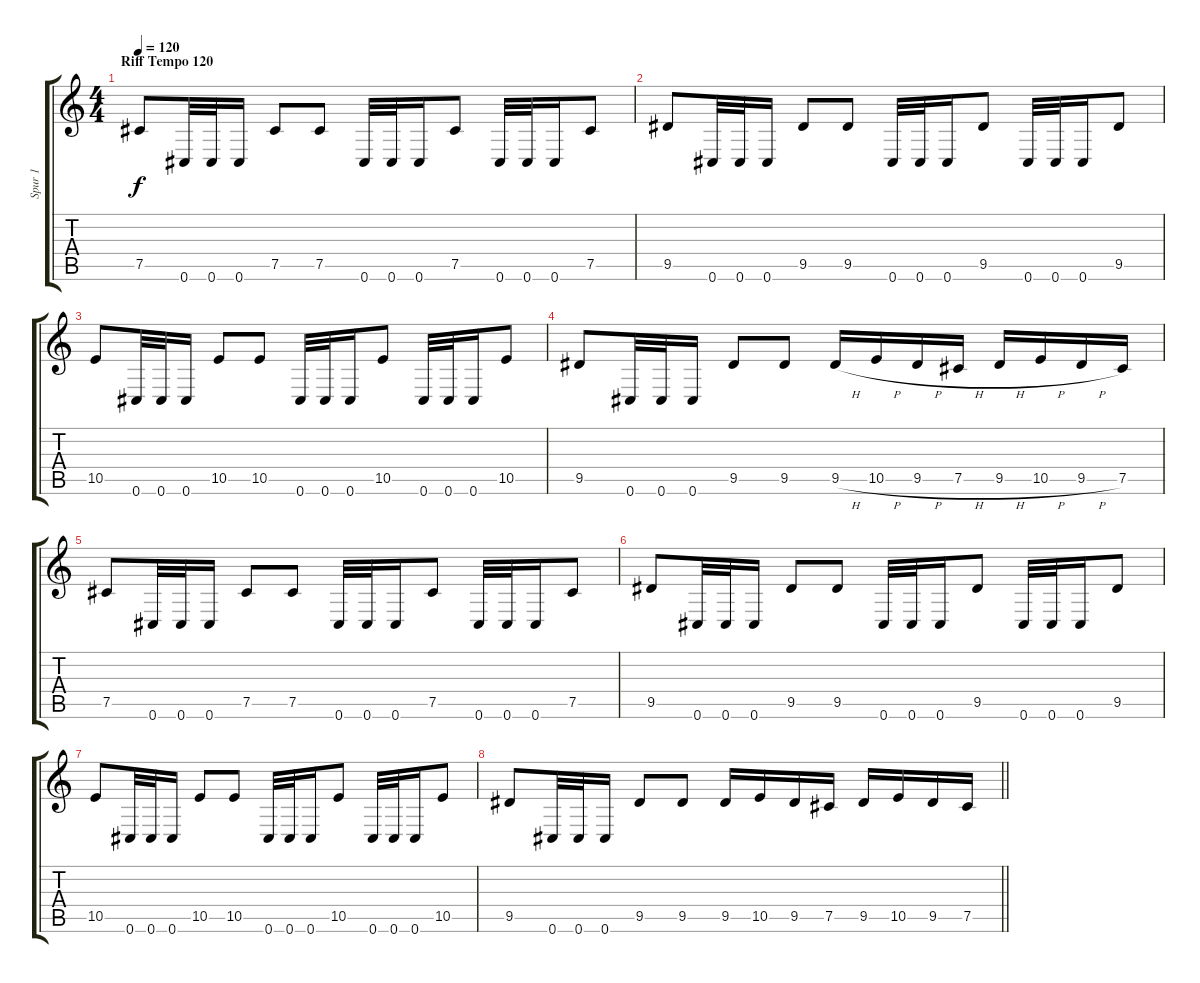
\track ("Spur 1" "Spur 1") {instrument distortionguitar}
\staff {score tabs}
\tuning (Db4 Ab3 E3 B2 Gb2 Db2) {hide}
\ts (4 4)
\section ("" "Riff Tempo 120")
\tempo 120
\clef g2
\ks c
7.5.8{dy f} 0.6.32 0.6.32 0.6.16 7.5.8 7.5.8 0.6.32 0.6.32 0.6.16 7.5.8 0.6.32 0.6.32 0.6.16 7.5.8 |
9.5.8 0.6.32 0.6.32 0.6.16 9.5.8 9.5.8 0.6.32 0.6.32 0.6.16 9.5.8 0.6.32 0.6.32 0.6.16 9.5.8 |
10.5.8 0.6.32 0.6.32 0.6.16 10.5.8 10.5.8 0.6.32 0.6.32 0.6.16 10.5.8 0.6.32 0.6.32 0.6.16 10.5.8 |
9.5.8 0.6.32 0.6.32 0.6.16 9.5.8 9.5.8 9.5{h}.16 10.5{h}.16 9.5{h}.16 7.5{h}.16 9.5{h}.16 10.5{h}.16 9.5{h}.16 7.5.16 |
7.5.8 0.6.32 0.6.32 0.6.16 7.5.8 7.5.8 0.6.32 0.6.32 0.6.16 7.5.8 0.6.32 0.6.32 0.6.16 7.5.8 |
9.5.8 0.6.32 0.6.32 0.6.16 9.5.8 9.5.8 0.6.32 0.6.32 0.6.16 9.5.8 0.6.32 0.6.32 0.6.16 9.5.8 |
10.5.8 0.6.32 0.6.32 0.6.16 10.5.8 10.5.8 0.6.32 0.6.32 0.6.16 10.5.8 0.6.32 0.6.32 0.6.16 10.5.8 |
\barLineRight lightlight
9.5.8 0.6.32 0.6.32 0.6.16 9.5.8 9.5.8 9.5.16 10.5.16 9.5.16 7.5.16 9.5.16 10.5.16 9.5.16 7.5.16
